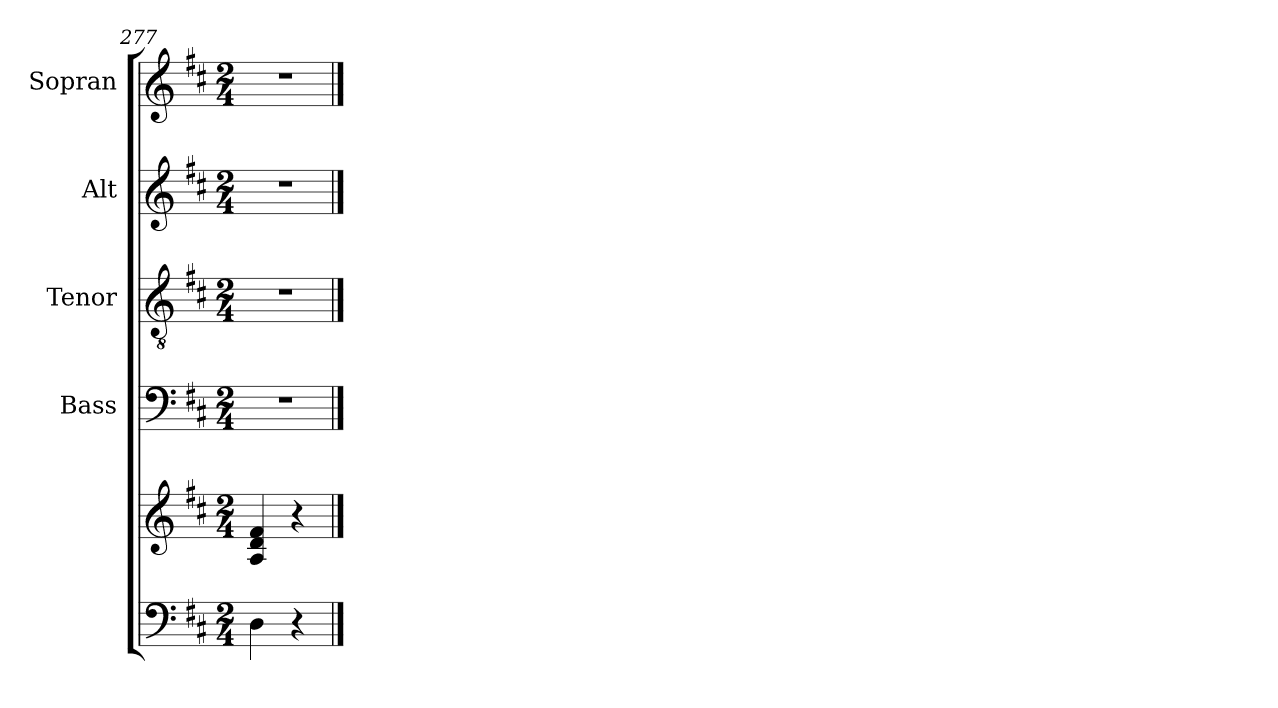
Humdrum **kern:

**kern	**kern	**kern	**kern	**kern	**kern
*part5	*part5	*part4	*part3	*part2	*part1
*staff6	*staff5	*staff4	*staff3	*staff2	*staff1
*	*	*I"Bass	*I"Tenor	*I"Alt	*I"Sopran
*	*	*I'B.	*I'T.	*I'A.	*I'S.
*clefF4	*clefG2	*clefF4	*clefGv2	*clefG2	*clefG2
*k[f#c#]	*k[f#c#]	*k[f#c#]	*k[f#c#]	*k[f#c#]	*k[f#c#]
*D:	*D:	*D:	*D:	*D:	*D:
*M2/4	*M2/4	*M2/4	*M2/4	*M2/4	*M2/4
=277	=277	=277	=277	=277	=277
4D\	4A/ 4d/ 4f#/	2r	2r	2r	2r
4r	4r	.	.	.	.
==	==	==	==	==	==
*-	*-	*-	*-	*-	*-
